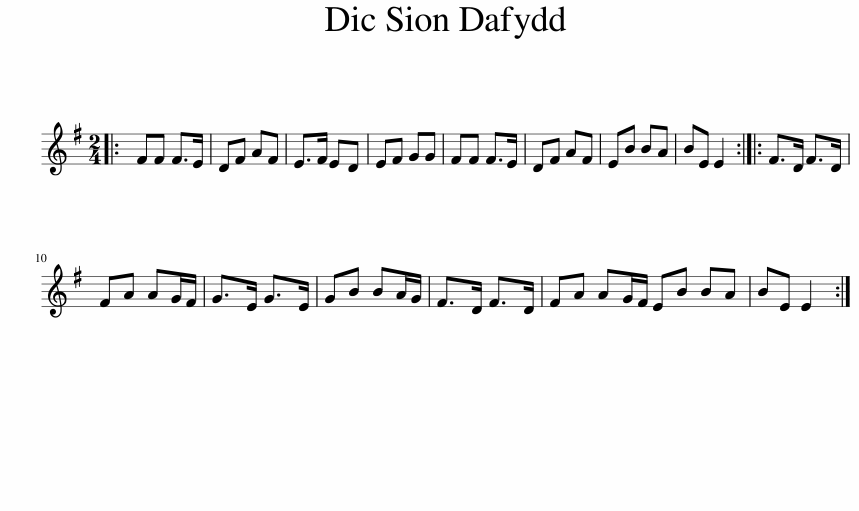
X:1
L:1/8
M:2/4
I:linebreak $
K:G
V:1 treble
V:1
|: FF F>E | DF AF | E>F ED | EF GG | FF F>E | %5
 DF AF | EB BA | BE E2 :: F>D F>D |$ FA AG/F/ | %10
 G>E G>E | GB BA/G/ | F>D F>D | FA AG/F/ EB BA | BE E2 :| %15
